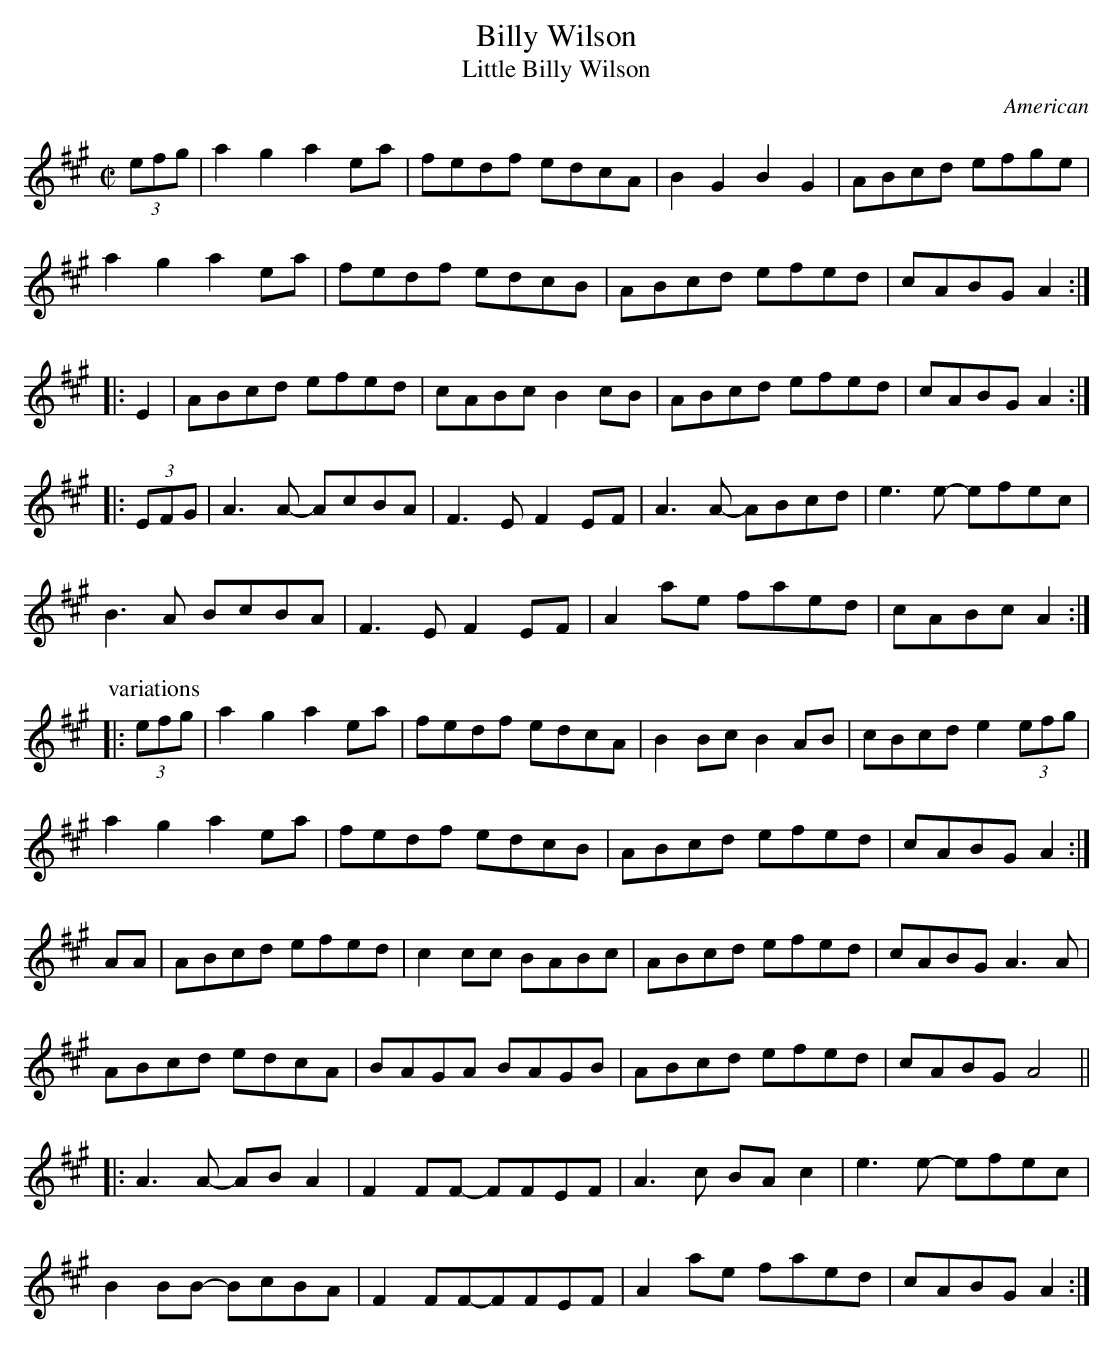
X:1
T:Billy Wilson
T:Little Billy Wilson
O:American
M:C|
L:1/8
K:A
(3efg | a2g2 a2ea | fedf edcA | B2G2 B2G2 | ABcd efge |
a2g2 a2ea | fedf edcB | ABcd efed | cABG A2 :|
|: E2 | ABcd efed | cABc B2cB | ABcd efed | cABG A2 :|
|: (3EFG | A3A- AcBA | F3E F2EF | A3A- ABcd | e3e- efec |
B3A BcBA | F3E F2EF | A2ae faed | cABc A2 :|
P:variations
|: (3efg | a2g2 a2ea | fedf edcA | B2Bc B2AB | cBcd e2 (3efg |
a2g2 a2ea | fedf edcB | ABcd efed | cABG A2 :|
AA | ABcd efed | c2cc BABc | ABcd efed | cABG A3A |
ABcd edcA | BAGA BAGB | ABcd efed | cABG A4 ||
|: A3A- ABA2 | F2FF- FFEF | A3c BAc2 | e3e- efec |
B2BB- BcBA | F2FF-FFEF | A2ae faed | cABG A2 :|
